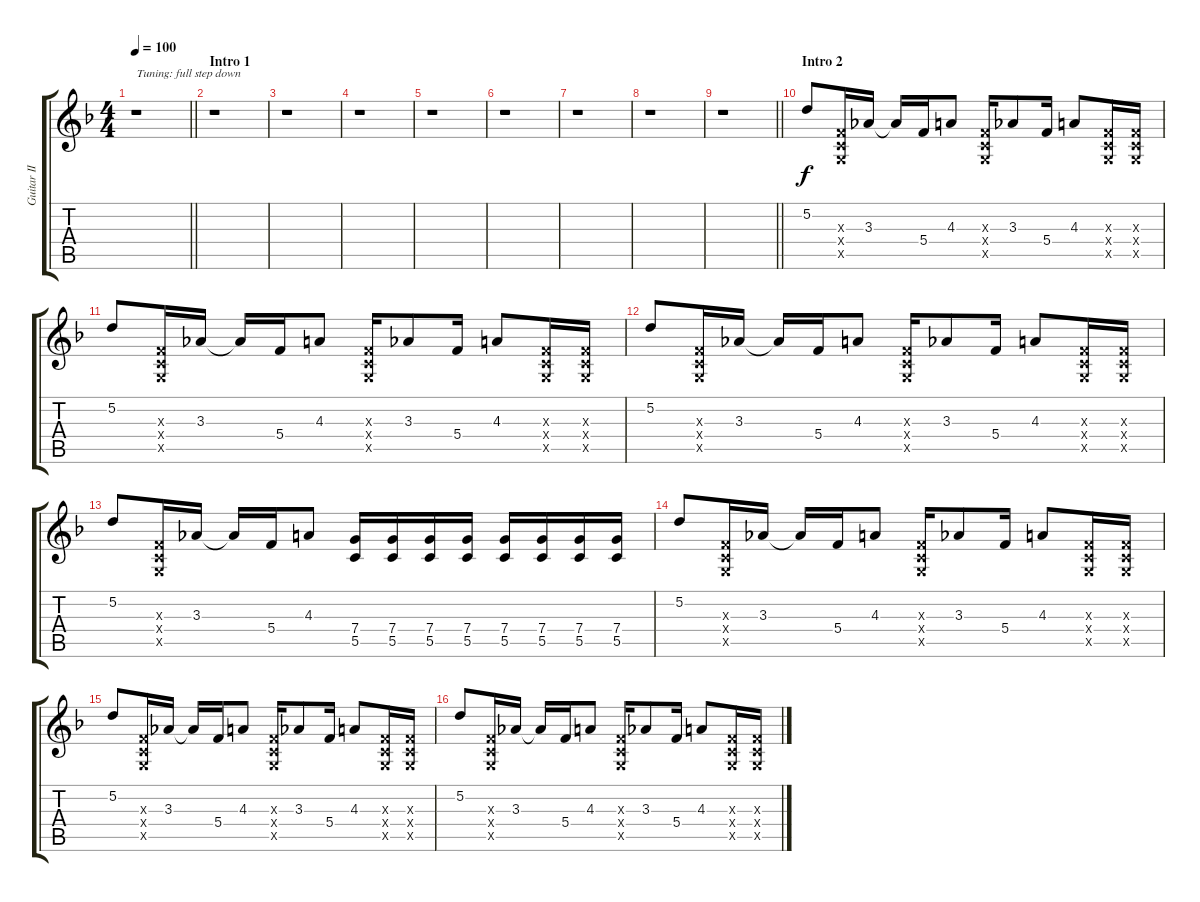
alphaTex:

\track ("Guitar II" "Guitar II") {instrument distortionguitar}
\staff {score tabs}
\tuning (D4 A3 F3 C3 G2 D2) {hide}
\ts (4 4)
\tempo 100
\clef g2
\barLineRight lightlight
\ks dminor
r.1{txt "Tuning: full step down" dy f instrument distortionguitar} |
\section ("" "Intro 1")
r.1 |
r.1 |
r.1 |
r.1 |
r.1 |
r.1 |
r.1 |
\barLineRight lightlight
r.1 |
\section ("" "Intro 2")
5.2.8 (0.3{x} 0.4{x} 0.5{x}).16 3.3.16 3.3{t}.16 5.4.16 4.3.8 (0.3{x} 0.4{x} 0.5{x}).16 3.3.8 5.4.16 4.3.8 (0.3{x} 0.4{x} 0.5{x}).16 (0.3{x} 0.4{x} 0.5{x}).16 |
5.2.8 (0.3{x} 0.4{x} 0.5{x}).16 3.3.16 3.3{t}.16 5.4.16 4.3.8 (0.3{x} 0.4{x} 0.5{x}).16 3.3.8 5.4.16 4.3.8 (0.3{x} 0.4{x} 0.5{x}).16 (0.3{x} 0.4{x} 0.5{x}).16 |
5.2.8 (0.3{x} 0.4{x} 0.5{x}).16 3.3.16 3.3{t}.16 5.4.16 4.3.8 (0.3{x} 0.4{x} 0.5{x}).16 3.3.8 5.4.16 4.3.8 (0.3{x} 0.4{x} 0.5{x}).16 (0.3{x} 0.4{x} 0.5{x}).16 |
5.2.8 (0.3{x} 0.4{x} 0.5{x}).16 3.3.16 3.3{t}.16 5.4.16 4.3.8 (7.4 5.5).16 (7.4 5.5).16 (7.4 5.5).16 (7.4 5.5).16 (7.4 5.5).16 (7.4 5.5).16 (7.4 5.5).16 (7.4 5.5).16 |
5.2.8 (0.3{x} 0.4{x} 0.5{x}).16 3.3.16 3.3{t}.16 5.4.16 4.3.8 (0.3{x} 0.4{x} 0.5{x}).16 3.3.8 5.4.16 4.3.8 (0.3{x} 0.4{x} 0.5{x}).16 (0.3{x} 0.4{x} 0.5{x}).16 |
5.2.8 (0.3{x} 0.4{x} 0.5{x}).16 3.3.16 3.3{t}.16 5.4.16 4.3.8 (0.3{x} 0.4{x} 0.5{x}).16 3.3.8 5.4.16 4.3.8 (0.3{x} 0.4{x} 0.5{x}).16 (0.3{x} 0.4{x} 0.5{x}).16 |
5.2.8 (0.3{x} 0.4{x} 0.5{x}).16 3.3.16 3.3{t}.16 5.4.16 4.3.8 (0.3{x} 0.4{x} 0.5{x}).16 3.3.8 5.4.16 4.3.8 (0.3{x} 0.4{x} 0.5{x}).16 (0.3{x} 0.4{x} 0.5{x}).16
